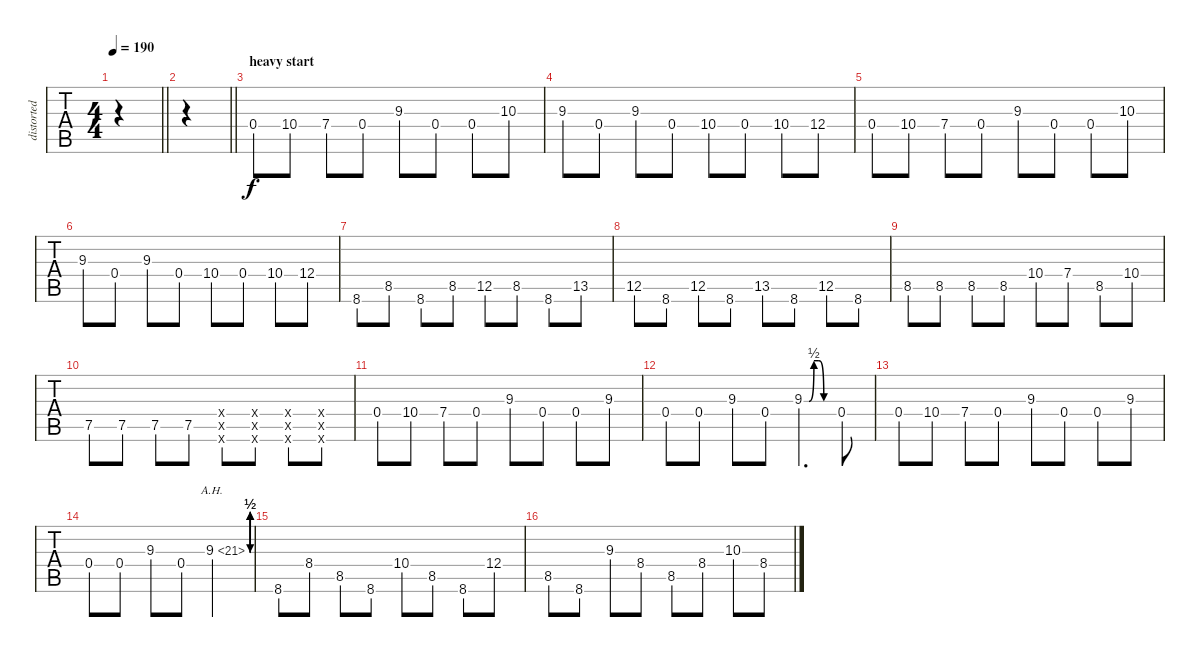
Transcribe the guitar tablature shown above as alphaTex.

\track ("distorted" "distorted") {instrument distortionguitar}
\staff {tabs}
\tuning (E4 B3 G3 D3 A2 D2) {hide}
\ts (4 4)
\tempo 190
\clef g2
\barLineRight lightlight
\ks c
|
\barLineRight lightlight
|
\section ("" "heavy start")
0.4.8 10.4.8 7.4.8 0.4.8 9.3.8 0.4.8 0.4.8 10.3.8 |
9.3.8 0.4.8 9.3.8 0.4.8 10.4.8 0.4.8 10.4.8 12.4.8 |
0.4.8 10.4.8 7.4.8 0.4.8 9.3.8 0.4.8 0.4.8 10.3.8 |
9.3.8 0.4.8 9.3.8 0.4.8 10.4.8 0.4.8 10.4.8 12.4.8 |
8.6.8 8.5.8 8.6.8 8.5.8 12.5.8 8.5.8 8.6.8 13.5.8 |
12.5.8 8.6.8 12.5.8 8.6.8 13.5.8 8.6.8 12.5.8 8.6.8 |
8.5.8 8.5.8 8.5.8 8.5.8 10.4.8 7.4.8 8.5.8 10.4.8 |
7.5.8 7.5.8 7.5.8 7.5.8 (0.4{x} 0.5{x} 0.6{x}).8 (0.4{x} 0.5{x} 0.6{x}).8 (0.4{x} 0.5{x} 0.6{x}).8 (0.4{x} 0.5{x} 0.6{x}).8 |
0.4.8 10.4.8 7.4.8 0.4.8 9.3.8 0.4.8 0.4.8 9.3.8 |
0.4.8 0.4.8 9.3.8 0.4.8 9.3{be (custom 0 0 10 0 20 2 30 2 40 0 60 0)}.4{d} 0.4.8 |
0.4.8 10.4.8 7.4.8 0.4.8 9.3.8 0.4.8 0.4.8 9.3.8 |
0.4.8 0.4.8 9.3.8 0.4.8 9.3{be (custom 0 0 10 0 15 2 25 2 31 0 40 0 50 2 60 2) ah 12}.2 |
8.6.8 8.4.8 8.5.8 8.6.8 10.4.8 8.5.8 8.6.8 12.4.8 |
8.5.8 8.6.8 9.3.8 8.4.8 8.5.8 8.4.8 10.3.8 8.4.8
